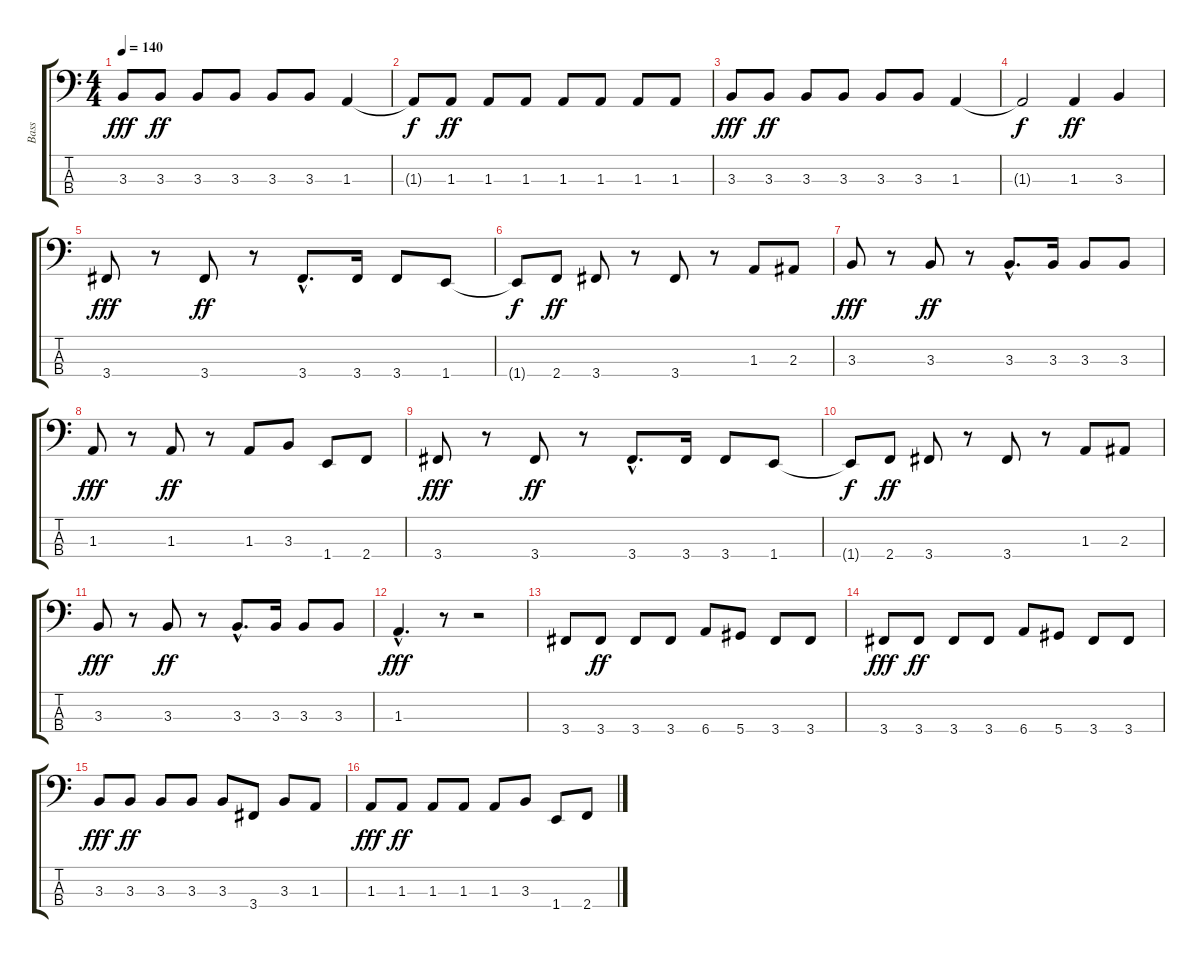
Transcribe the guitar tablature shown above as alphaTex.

\track ("Bass" "Bass") {instrument electricbasspick}
\staff {score tabs}
\tuning (Gb2 Db2 Ab1 Eb1) {hide}
\ts (4 4)
\tempo 140
\clef f4
\ks c
3.3.8{dy fff} 3.3.8{dy ff} 3.3.8 3.3.8 3.3.8 3.3.8 1.3.4 |
1.3{t}.8{dy f} 1.3.8{dy ff} 1.3.8 1.3.8 1.3.8 1.3.8 1.3.8 1.3.8 |
3.3.8{dy fff} 3.3.8{dy ff} 3.3.8 3.3.8 3.3.8 3.3.8 1.3.4 |
1.3{t}.2{dy f} 1.3.4{dy ff} 3.3.4 |
3.4.8{dy fff} r.8 3.4.8{dy ff} r.8 3.4{hac}.8{d} 3.4.16 3.4.8 1.4.8 |
1.4{t}.8{dy f} 2.4.8{dy ff} 3.4.8 r.8 3.4.8 r.8 1.3.8 2.3.8 |
3.3.8{dy fff} r.8 3.3.8{dy ff} r.8 3.3{hac}.8{d} 3.3.16 3.3.8 3.3.8 |
1.3.8{dy fff} r.8 1.3.8{dy ff} r.8 1.3.8 3.3.8 1.4.8 2.4.8 |
3.4.8{dy fff} r.8 3.4.8{dy ff} r.8 3.4{hac}.8{d} 3.4.16 3.4.8 1.4.8 |
1.4{t}.8{dy f} 2.4.8{dy ff} 3.4.8 r.8 3.4.8 r.8 1.3.8 2.3.8 |
3.3.8{dy fff} r.8 3.3.8{dy ff} r.8 3.3{hac}.8{d} 3.3.16 3.3.8 3.3.8 |
1.3{hac}.4{d dy fff} r.8 r.2 |
3.4.8 3.4.8{dy ff} 3.4.8 3.4.8 6.4.8 5.4.8 3.4.8 3.4.8 |
3.4.8{dy fff} 3.4.8{dy ff} 3.4.8 3.4.8 6.4.8 5.4.8 3.4.8 3.4.8 |
3.3.8{dy fff} 3.3.8{dy ff} 3.3.8 3.3.8 3.3.8 3.4.8 3.3.8 1.3.8 |
1.3.8{dy fff} 1.3.8{dy ff} 1.3.8 1.3.8 1.3.8 3.3.8 1.4.8 2.4.8
